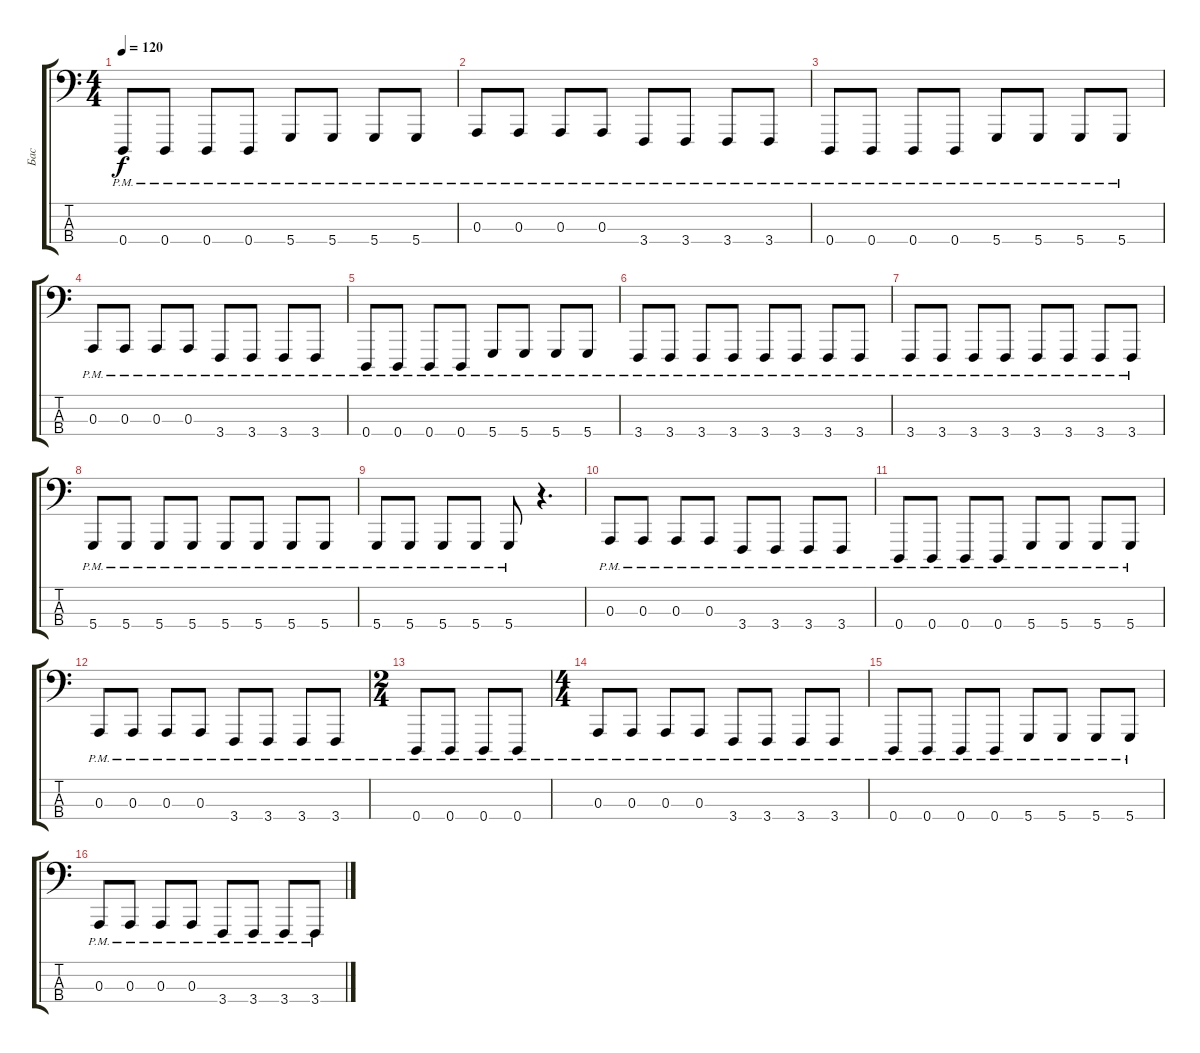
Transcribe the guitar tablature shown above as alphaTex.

\track ("Бас" "Бас") {instrument lead8bassandlead}
\staff {score tabs}
\tuning (G2 D2 A1 D1) {hide}
\ts (4 4)
\tempo 120
\clef f4
\ks c
0.4{pm}.8{dy f} 0.4{pm}.8 0.4{pm}.8 0.4{pm}.8 5.4{pm}.8 5.4{pm}.8 5.4{pm}.8 5.4{pm}.8 |
0.3{pm}.8 0.3{pm}.8 0.3{pm}.8 0.3{pm}.8 3.4{pm}.8 3.4{pm}.8 3.4{pm}.8 3.4{pm}.8 |
0.4{pm}.8 0.4{pm}.8 0.4{pm}.8 0.4{pm}.8 5.4{pm}.8 5.4{pm}.8 5.4{pm}.8 5.4{pm}.8 |
0.3{pm}.8 0.3{pm}.8 0.3{pm}.8 0.3{pm}.8 3.4{pm}.8 3.4{pm}.8 3.4{pm}.8 3.4{pm}.8 |
0.4{pm}.8 0.4{pm}.8 0.4{pm}.8 0.4{pm}.8 5.4{pm}.8 5.4{pm}.8 5.4{pm}.8 5.4{pm}.8 |
3.4{pm}.8 3.4{pm}.8 3.4{pm}.8 3.4{pm}.8 3.4{pm}.8 3.4{pm}.8 3.4{pm}.8 3.4{pm}.8 |
3.4{pm}.8 3.4{pm}.8 3.4{pm}.8 3.4{pm}.8 3.4{pm}.8 3.4{pm}.8 3.4{pm}.8 3.4{pm}.8 |
5.4{pm}.8 5.4{pm}.8 5.4{pm}.8 5.4{pm}.8 5.4{pm}.8 5.4{pm}.8 5.4{pm}.8 5.4{pm}.8 |
5.4{pm}.8 5.4{pm}.8 5.4{pm}.8 5.4{pm}.8 5.4{pm}.8 r.4{d} |
0.3{pm}.8 0.3{pm}.8 0.3{pm}.8 0.3{pm}.8 3.4{pm}.8 3.4{pm}.8 3.4{pm}.8 3.4{pm}.8 |
0.4{pm}.8 0.4{pm}.8 0.4{pm}.8 0.4{pm}.8 5.4{pm}.8 5.4{pm}.8 5.4{pm}.8 5.4{pm}.8 |
0.3{pm}.8 0.3{pm}.8 0.3{pm}.8 0.3{pm}.8 3.4{pm}.8 3.4{pm}.8 3.4{pm}.8 3.4{pm}.8 |
\ts (2 4)
0.4{pm}.8 0.4{pm}.8 0.4{pm}.8 0.4{pm}.8 |
\ts (4 4)
0.3{pm}.8 0.3{pm}.8 0.3{pm}.8 0.3{pm}.8 3.4{pm}.8 3.4{pm}.8 3.4{pm}.8 3.4{pm}.8 |
0.4{pm}.8 0.4{pm}.8 0.4{pm}.8 0.4{pm}.8 5.4{pm}.8 5.4{pm}.8 5.4{pm}.8 5.4{pm}.8 |
0.3{pm}.8 0.3{pm}.8 0.3{pm}.8 0.3{pm}.8 3.4{pm}.8 3.4{pm}.8 3.4{pm}.8 3.4{pm}.8
